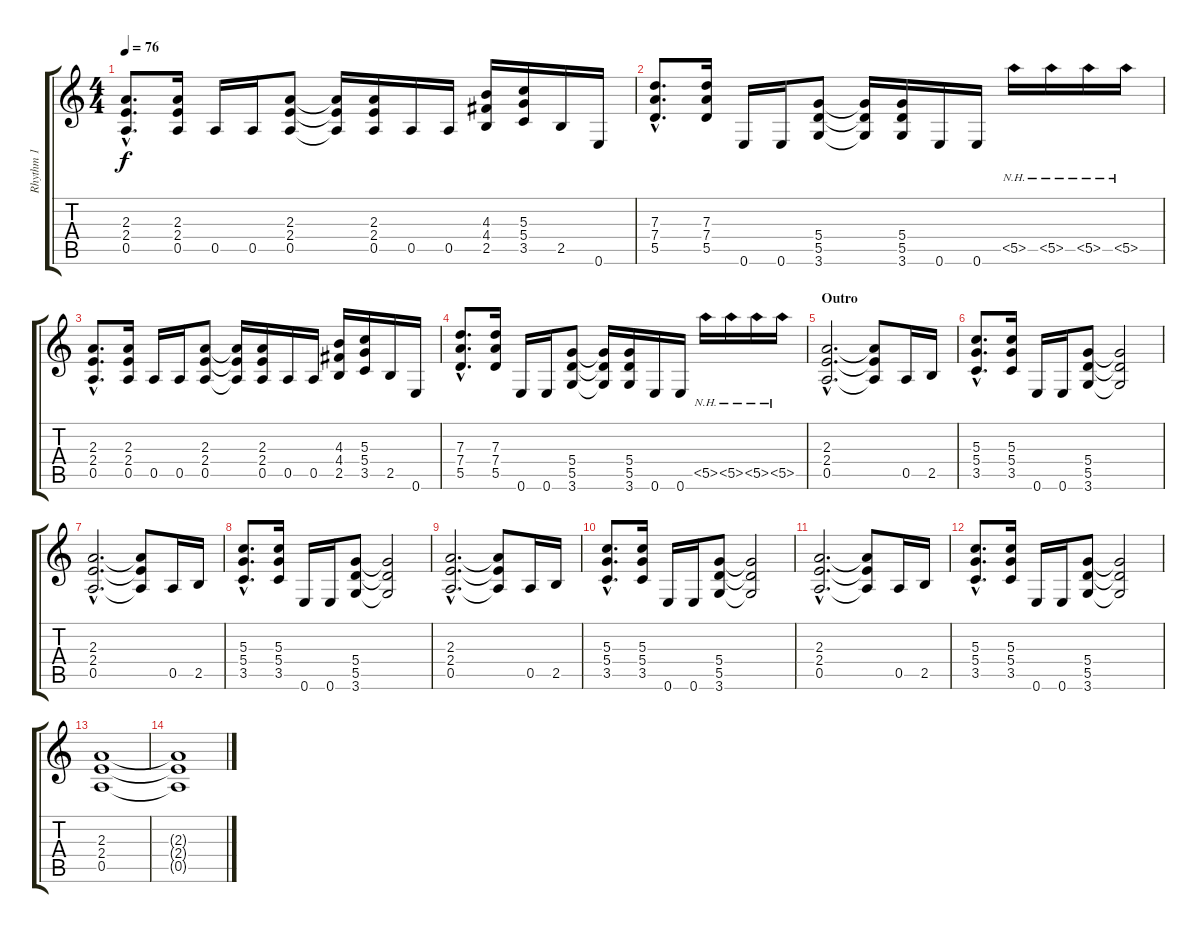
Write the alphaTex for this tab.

\track ("Rhythm 1" "Rhythm 1") {instrument electricguitarjazz}
\staff {score tabs}
\tuning (E4 B3 G3 D3 A2 E2) {hide}
\ts (4 4)
\tempo 76
\clef g2
\ks c
(2.3{hac} 2.4{hac} 0.5{hac}).8{d dy f} (2.3 2.4 0.5).16 0.5.16 0.5.16 (2.3 2.4 0.5).8 (2.3{t} 2.4{t} 0.5{t}).16 (2.3 2.4 0.5).16 0.5.16 0.5.16 (4.3 4.4 2.5).16 (5.3 5.4 3.5).16 2.5.16 0.6.16 |
(7.3{hac} 7.4{hac} 5.5{hac}).8{d} (7.3 7.4 5.5).16 0.6.16 0.6.16 (5.4 5.5 3.6).8 (5.4{t} 5.5{t} 3.6{t}).16 (5.4 5.5 3.6).16 0.6.16 0.6.16 5.5{nh}.16 5.5{nh}.16 5.5{nh}.16 5.5{nh}.16 |
(2.3{hac} 2.4{hac} 0.5{hac}).8{d} (2.3 2.4 0.5).16 0.5.16 0.5.16 (2.3 2.4 0.5).8 (2.3{t} 2.4{t} 0.5{t}).16 (2.3 2.4 0.5).16 0.5.16 0.5.16 (4.3 4.4 2.5).16 (5.3 5.4 3.5).16 2.5.16 0.6.16 |
(7.3{hac} 7.4{hac} 5.5{hac}).8{d} (7.3 7.4 5.5).16 0.6.16 0.6.16 (5.4 5.5 3.6).8 (5.4{t} 5.5{t} 3.6{t}).16 (5.4 5.5 3.6).16 0.6.16 0.6.16 5.5{nh}.16 5.5{nh}.16 5.5{nh}.16 5.5{nh}.16 |
\section ("" "Outro")
(2.3{hac} 2.4{hac} 0.5{hac}).2{d} (2.3{t} 2.4{t} 0.5{t}).8 0.5.16 2.5.16 |
(5.3{hac} 5.4{hac} 3.5{hac}).8{d} (5.3 5.4 3.5).16 0.6.16 0.6.16 (5.4 5.5 3.6).8 (5.4{t} 5.5{t} 3.6{t}).2 |
(2.3{hac} 2.4{hac} 0.5{hac}).2{d} (2.3{t} 2.4{t} 0.5{t}).8 0.5.16 2.5.16 |
(5.3{hac} 5.4{hac} 3.5{hac}).8{d} (5.3 5.4 3.5).16 0.6.16 0.6.16 (5.4 5.5 3.6).8 (5.4{t} 5.5{t} 3.6{t}).2 |
(2.3{hac} 2.4{hac} 0.5{hac}).2{d} (2.3{t} 2.4{t} 0.5{t}).8 0.5.16 2.5.16 |
(5.3{hac} 5.4{hac} 3.5{hac}).8{d} (5.3 5.4 3.5).16 0.6.16 0.6.16 (5.4 5.5 3.6).8 (5.4{t} 5.5{t} 3.6{t}).2 |
(2.3{hac} 2.4{hac} 0.5{hac}).2{d} (2.3{t} 2.4{t} 0.5{t}).8 0.5.16 2.5.16 |
(5.3{hac} 5.4{hac} 3.5{hac}).8{d} (5.3 5.4 3.5).16 0.6.16 0.6.16 (5.4 5.5 3.6).8 (5.4{t} 5.5{t} 3.6{t}).2 |
(2.3 2.4 0.5).1{volume 0} |
(2.3{t} 2.4{t} 0.5{t}).1
